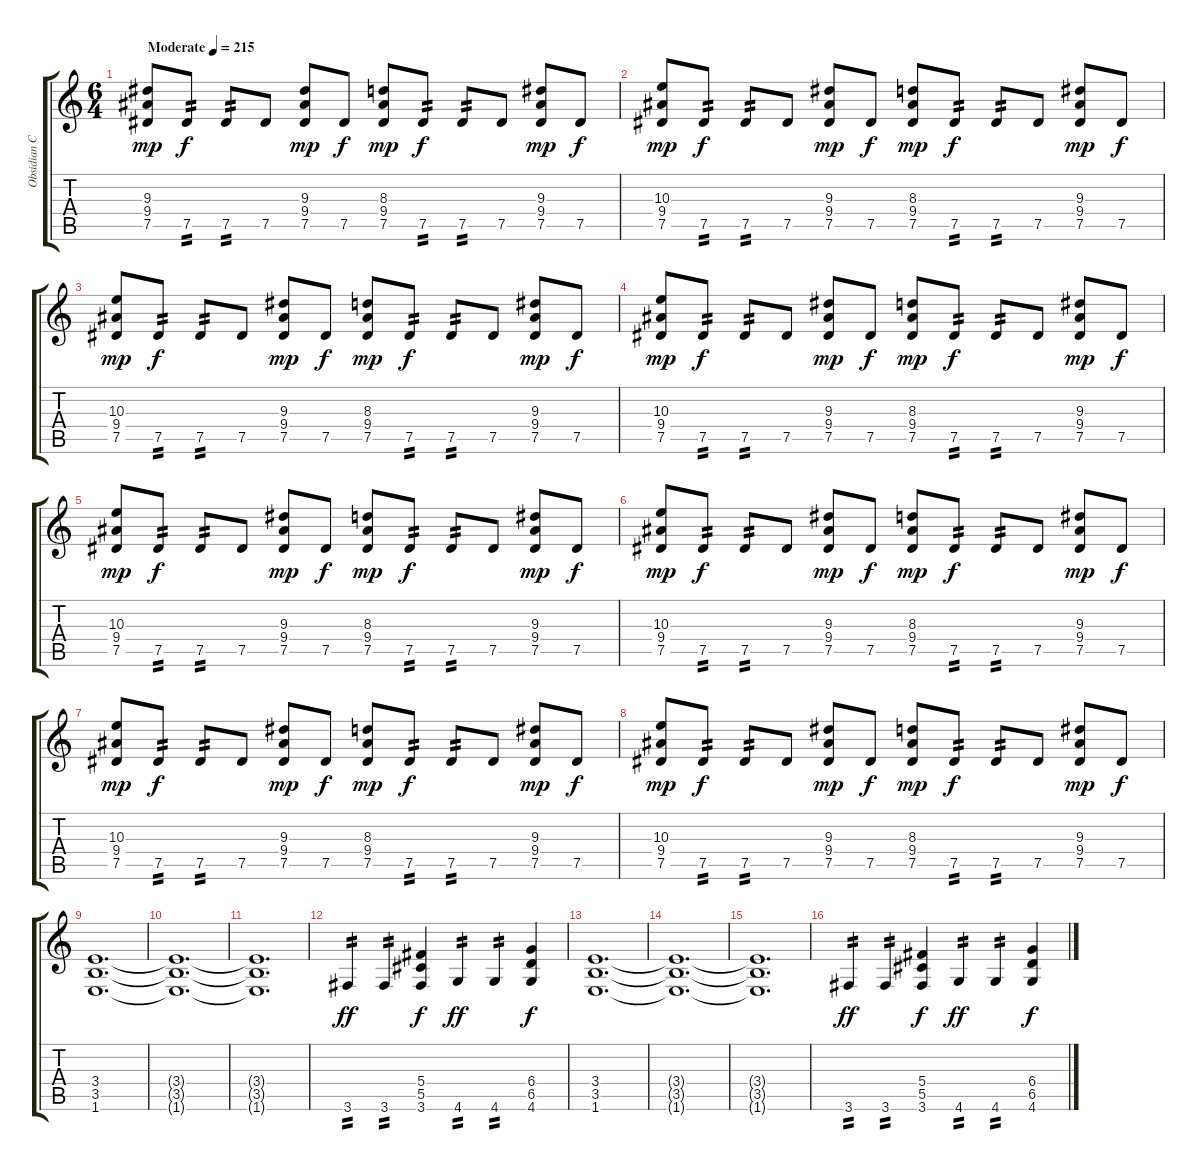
\track ("Obsidian C" "Obsidian C") {instrument distortionguitar}
\staff {score tabs}
\tuning (Eb4 Bb3 Gb3 Db3 Ab2 Eb2) {hide}
\ts (6 4)
\tempo (215 "Moderate")
\clef g2
\ks c
(9.3 9.4 7.5).8{dy mp instrument distortionguitar} 7.5.8{tp 2 dy f} 7.5.8{tp 2} 7.5.8 (9.3 9.4 7.5).8{dy mp} 7.5.8{dy f} (8.3 9.4 7.5).8{dy mp} 7.5.8{tp 2 dy f} 7.5.8{tp 2} 7.5.8 (9.3 9.4 7.5).8{dy mp} 7.5.8{dy f} |
(10.3 9.4 7.5).8{dy mp} 7.5.8{tp 2 dy f} 7.5.8{tp 2} 7.5.8 (9.3 9.4 7.5).8{dy mp} 7.5.8{dy f} (8.3 9.4 7.5).8{dy mp} 7.5.8{tp 2 dy f} 7.5.8{tp 2} 7.5.8 (9.3 9.4 7.5).8{dy mp} 7.5.8{dy f} |
(10.3 9.4 7.5).8{dy mp} 7.5.8{tp 2 dy f} 7.5.8{tp 2} 7.5.8 (9.3 9.4 7.5).8{dy mp} 7.5.8{dy f} (8.3 9.4 7.5).8{dy mp} 7.5.8{tp 2 dy f} 7.5.8{tp 2} 7.5.8 (9.3 9.4 7.5).8{dy mp} 7.5.8{dy f} |
(10.3 9.4 7.5).8{dy mp} 7.5.8{tp 2 dy f} 7.5.8{tp 2} 7.5.8 (9.3 9.4 7.5).8{dy mp} 7.5.8{dy f} (8.3 9.4 7.5).8{dy mp} 7.5.8{tp 2 dy f} 7.5.8{tp 2} 7.5.8 (9.3 9.4 7.5).8{dy mp} 7.5.8{dy f} |
(10.3 9.4 7.5).8{dy mp} 7.5.8{tp 2 dy f} 7.5.8{tp 2} 7.5.8 (9.3 9.4 7.5).8{dy mp} 7.5.8{dy f} (8.3 9.4 7.5).8{dy mp} 7.5.8{tp 2 dy f} 7.5.8{tp 2} 7.5.8 (9.3 9.4 7.5).8{dy mp} 7.5.8{dy f} |
(10.3 9.4 7.5).8{dy mp} 7.5.8{tp 2 dy f} 7.5.8{tp 2} 7.5.8 (9.3 9.4 7.5).8{dy mp} 7.5.8{dy f} (8.3 9.4 7.5).8{dy mp} 7.5.8{tp 2 dy f} 7.5.8{tp 2} 7.5.8 (9.3 9.4 7.5).8{dy mp} 7.5.8{dy f} |
(10.3 9.4 7.5).8{dy mp} 7.5.8{tp 2 dy f} 7.5.8{tp 2} 7.5.8 (9.3 9.4 7.5).8{dy mp} 7.5.8{dy f} (8.3 9.4 7.5).8{dy mp} 7.5.8{tp 2 dy f} 7.5.8{tp 2} 7.5.8 (9.3 9.4 7.5).8{dy mp} 7.5.8{dy f} |
(10.3 9.4 7.5).8{dy mp} 7.5.8{tp 2 dy f} 7.5.8{tp 2} 7.5.8 (9.3 9.4 7.5).8{dy mp} 7.5.8{dy f} (8.3 9.4 7.5).8{dy mp} 7.5.8{tp 2 dy f} 7.5.8{tp 2} 7.5.8 (9.3 9.4 7.5).8{dy mp} 7.5.8{dy f} |
(3.4 3.5 1.6).1{d} |
(3.4{t} 3.5{t} 1.6{t}).1{d} |
(3.4{t} 3.5{t} 1.6{t}).1{d} |
3.6.4{tp 2 dy ff} 3.6.4{tp 2} (5.4 5.5 3.6).4{dy f} 4.6.4{tp 2 dy ff} 4.6.4{tp 2} (6.4 6.5 4.6).4{dy f} |
(3.4 3.5 1.6).1{d} |
(3.4{t} 3.5{t} 1.6{t}).1{d} |
(3.4{t} 3.5{t} 1.6{t}).1{d} |
3.6.4{tp 2 dy ff} 3.6.4{tp 2} (5.4 5.5 3.6).4{dy f} 4.6.4{tp 2 dy ff} 4.6.4{tp 2} (6.4 6.5 4.6).4{dy f}
